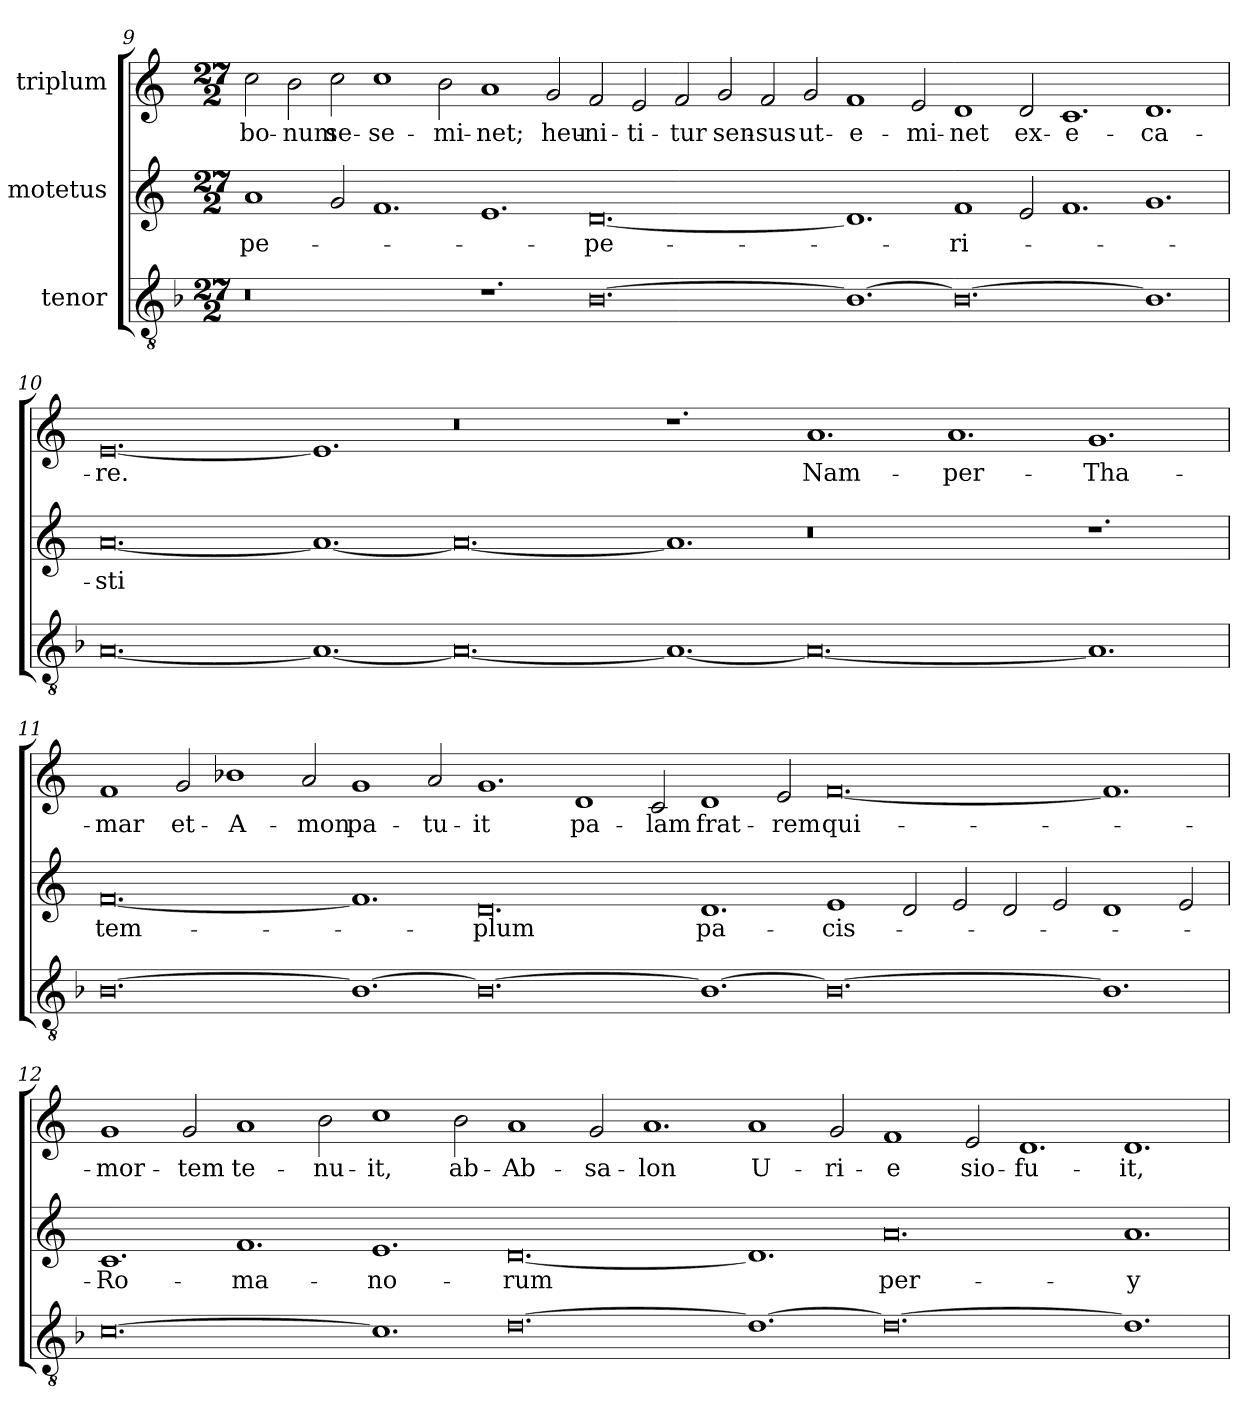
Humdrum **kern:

**kern	**kern	**text	**kern	**text
*part3	*part2	*part2	*part1	*part1
*staff3	*staff2	*staff2	*staff1	*staff1
*I"tenor	*I"motetus	*	*I"triplum	*
!!LO:LB:g=z
*clefGv2	*clefG2	*	*clefG2	*
*k[b-]	*k[]	*	*k[]	*
*F:	*C:	*	*C:	*
*M27/2	*M27/2	*	*M27/2	*
=9	=9	=9	=9	=9
0.r	1a/	pe-	2cc\	bo-
.	.	.	2b\	-num
.	2g/	.	2cc\	se-
.	1.f/	.	1cc\	se-
.	.	.	2b\	-mi-
1.r	1.e/	.	1a/	-net;
.	.	.	2g/	heu-
[0.B-\	[0.d/	-pe-	2f/	ni-
.	.	.	2e/	-ti-
.	.	.	2f/	-tur
.	.	.	2g/	sen-
.	.	.	2f/	-sus
.	.	.	2g/	ut-
1.B-\_	1.d/]	.	1f/	e-
.	.	.	2e/	-mi-
0.B-\_	1f/	-ri-	1d/	-net
.	2e/	.	2d/	ex-
.	1.f/	.	1.c/	-e-
1.B-\]	1.g/	.	1.d/	-ca-
!!LO:PB:g=z
=10	=10	=10	=10	=10
[0.A/	[0.a/	-sti	[0.e/	-re.
1.A/_	1.a/_	.	1.e/]	.
0.A/_	0.a/_	.	0.r	.
1.A/_	1.a/]	.	1.r	.
0.A/_	0.r	.	1.a/	Nam-
.	.	.	1.a/	per-
1.A/]	1.r	.	1.g/	Tha-
!!LO:LB:g=z
=11	=11	=11	=11	=11
[0.B-\	[0.f/	tem-	1f/	-mar
.	.	.	2g/	et-
.	.	.	1b-X\	A-
.	.	.	2a/	-mon
1.B-\_	1.f/]	.	1g/	pa-
.	.	.	2a/	-tu-
0.B-\_	0.d/	-plum	1.g/	-it
.	.	.	1d/	pa-
.	.	.	2c/	-lam
1.B-\_	1.d/	pa-	1d/	frat-
.	.	.	2e/	-rem
0.B-\_	1e/	cis-	[0.f/	qui-
.	2d/	.	.	.
.	2e/	.	.	.
.	2d/	.	.	.
.	2e/	.	.	.
1.B-\]	1d/	.	1.f/]	.
.	2e/	.	.	.
!!LO:LB:g=z
=12	=12	=12	=12	=12
[0.c\	1.c/	Ro-	1g/	mor-
.	.	.	2g/	-tem
.	1.f/	-ma-	1a/	te-
.	.	.	2b\	-nu-
1.c\]	1.e/	-no-	1cc\	-it,
.	.	.	2b\	ab-
[0.d\	[0.d/	-rum	1a/	Ab-
.	.	.	2g/	-sa-
.	.	.	1.a/	-lon
1.d\_	1.d/]	.	1a/	U-
.	.	.	2g/	-ri-
0.d\_	0.a/	per-	1f/	-e
.	.	.	2e/	sio-
.	.	.	1.d/	fu-
1.d\]	1.a/	y-	1.d/	-it,
=	=	=	=	=
*-	*-	*-	*-	*-
